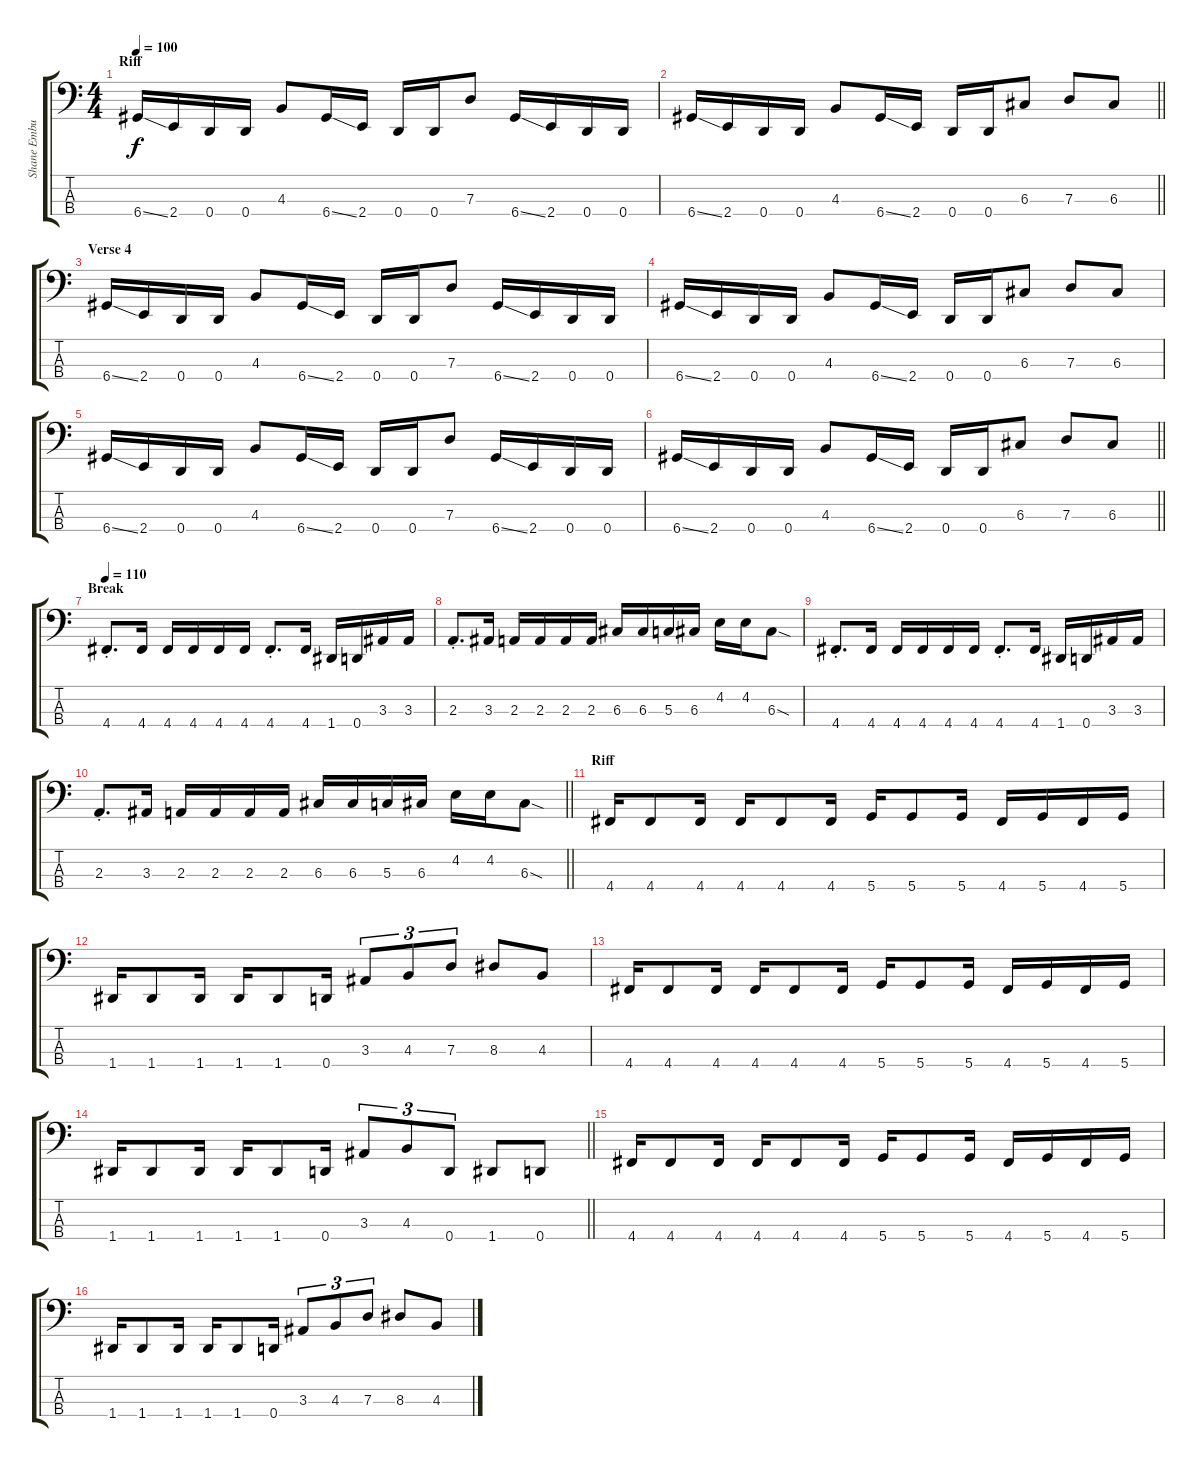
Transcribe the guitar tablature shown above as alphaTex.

\track ("Shane Embury" "Shane Embu") {instrument electricbasspick}
\staff {score tabs}
\tuning (F2 C2 G1 D1) {hide}
\ts (4 4)
\section ("" "Riff")
\tempo 100
\clef f4
\ks c
6.4{ss}.16{dy f} 2.4.16 0.4.16 0.4.16 4.3.8 6.4{ss}.16 2.4.16 0.4.16 0.4.16 7.3.8 6.4{ss}.16 2.4.16 0.4.16 0.4.16 |
\barLineRight lightlight
6.4{ss}.16 2.4.16 0.4.16 0.4.16 4.3.8 6.4{ss}.16 2.4.16 0.4.16 0.4.16 6.3.8 7.3.8 6.3.8 |
\section ("" "Verse 4")
6.4{ss}.16 2.4.16 0.4.16 0.4.16 4.3.8 6.4{ss}.16 2.4.16 0.4.16 0.4.16 7.3.8 6.4{ss}.16 2.4.16 0.4.16 0.4.16 |
6.4{ss}.16 2.4.16 0.4.16 0.4.16 4.3.8 6.4{ss}.16 2.4.16 0.4.16 0.4.16 6.3.8 7.3.8 6.3.8 |
6.4{ss}.16 2.4.16 0.4.16 0.4.16 4.3.8 6.4{ss}.16 2.4.16 0.4.16 0.4.16 7.3.8 6.4{ss}.16 2.4.16 0.4.16 0.4.16 |
\barLineRight lightlight
6.4{ss}.16 2.4.16 0.4.16 0.4.16 4.3.8 6.4{ss}.16 2.4.16 0.4.16 0.4.16 6.3.8 7.3.8 6.3.8 |
\section ("" "Break")
\tempo 110
4.4{st}.8{d} 4.4.16 4.4.16 4.4.16 4.4.16 4.4.16 4.4{st}.8{d} 4.4.16 1.4.16 0.4.16 3.3.16 3.3.16 |
2.3{st}.8{d} 3.3.16 2.3.16 2.3.16 2.3.16 2.3.16 6.3.16 6.3.16 5.3.16 6.3.16 4.2.16 4.2.16 6.3{sod}.8 |
4.4{st}.8{d} 4.4.16 4.4.16 4.4.16 4.4.16 4.4.16 4.4{st}.8{d} 4.4.16 1.4.16 0.4.16 3.3.16 3.3.16 |
\barLineRight lightlight
2.3{st}.8{d} 3.3.16 2.3.16 2.3.16 2.3.16 2.3.16 6.3.16 6.3.16 5.3.16 6.3.16 4.2.16 4.2.16 6.3{sod}.8 |
\section ("" "Riff")
4.4.16 4.4.8 4.4.16 4.4.16 4.4.8 4.4.16 5.4.16 5.4.8 5.4.16 4.4.16 5.4.16 4.4.16 5.4.16 |
1.4.16 1.4.8 1.4.16 1.4.16 1.4.8 0.4.16 3.3.8{tu (3 2)} 4.3.8{tu (3 2)} 7.3.8{tu (3 2)} 8.3.8 4.3.8 |
4.4.16 4.4.8 4.4.16 4.4.16 4.4.8 4.4.16 5.4.16 5.4.8 5.4.16 4.4.16 5.4.16 4.4.16 5.4.16 |
\barLineRight lightlight
1.4.16 1.4.8 1.4.16 1.4.16 1.4.8 0.4.16 3.3.8{tu (3 2)} 4.3.8{tu (3 2)} 0.4.8{tu (3 2)} 1.4.8 0.4.8 |
4.4.16 4.4.8 4.4.16 4.4.16 4.4.8 4.4.16 5.4.16 5.4.8 5.4.16 4.4.16 5.4.16 4.4.16 5.4.16 |
1.4.16 1.4.8 1.4.16 1.4.16 1.4.8 0.4.16 3.3.8{tu (3 2)} 4.3.8{tu (3 2)} 7.3.8{tu (3 2)} 8.3.8 4.3.8
